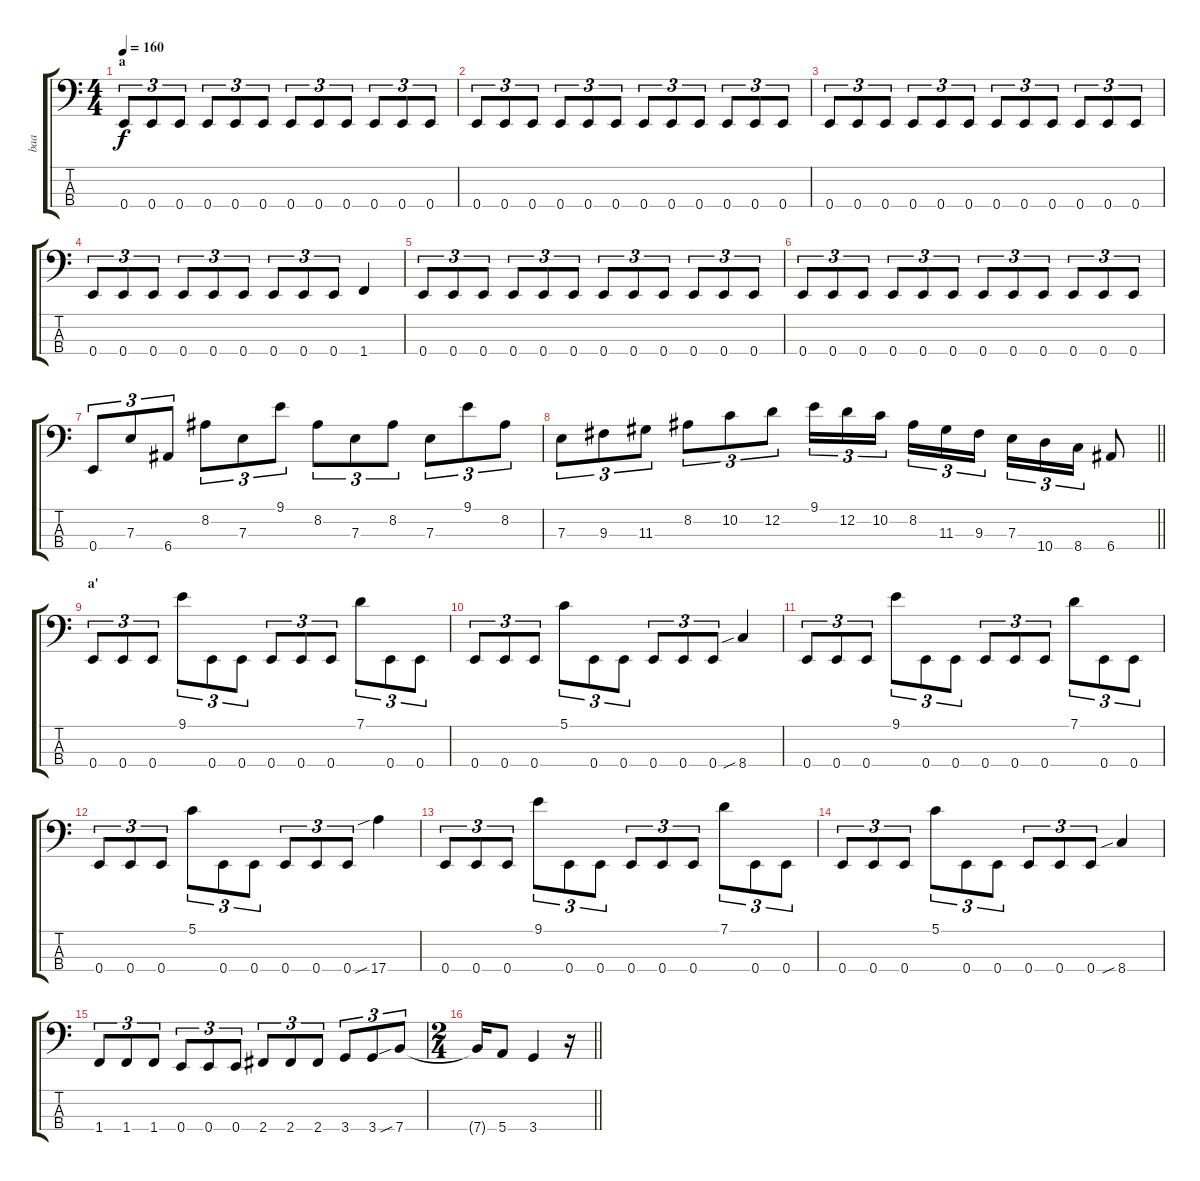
\track ("baa" "baa") {instrument electricbassfinger}
\staff {score tabs}
\tuning (G2 D2 A1 E1) {hide}
\ts (4 4)
\section ("" "a")
\tempo 160
\clef f4
\ks c
0.4.8{tu (3 2) dy f instrument electricbassfinger} 0.4.8{tu (3 2)} 0.4.8{tu (3 2)} 0.4.8{tu (3 2)} 0.4.8{tu (3 2)} 0.4.8{tu (3 2)} 0.4.8{tu (3 2)} 0.4.8{tu (3 2)} 0.4.8{tu (3 2)} 0.4.8{tu (3 2)} 0.4.8{tu (3 2)} 0.4.8{tu (3 2)} |
0.4.8{tu (3 2)} 0.4.8{tu (3 2)} 0.4.8{tu (3 2)} 0.4.8{tu (3 2)} 0.4.8{tu (3 2)} 0.4.8{tu (3 2)} 0.4.8{tu (3 2)} 0.4.8{tu (3 2)} 0.4.8{tu (3 2)} 0.4.8{tu (3 2)} 0.4.8{tu (3 2)} 0.4.8{tu (3 2)} |
0.4.8{tu (3 2)} 0.4.8{tu (3 2)} 0.4.8{tu (3 2)} 0.4.8{tu (3 2)} 0.4.8{tu (3 2)} 0.4.8{tu (3 2)} 0.4.8{tu (3 2)} 0.4.8{tu (3 2)} 0.4.8{tu (3 2)} 0.4.8{tu (3 2)} 0.4.8{tu (3 2)} 0.4.8{tu (3 2)} |
0.4.8{tu (3 2)} 0.4.8{tu (3 2)} 0.4.8{tu (3 2)} 0.4.8{tu (3 2)} 0.4.8{tu (3 2)} 0.4.8{tu (3 2)} 0.4.8{tu (3 2)} 0.4.8{tu (3 2)} 0.4.8{tu (3 2)} 1.4.4 |
0.4.8{tu (3 2)} 0.4.8{tu (3 2)} 0.4.8{tu (3 2)} 0.4.8{tu (3 2)} 0.4.8{tu (3 2)} 0.4.8{tu (3 2)} 0.4.8{tu (3 2)} 0.4.8{tu (3 2)} 0.4.8{tu (3 2)} 0.4.8{tu (3 2)} 0.4.8{tu (3 2)} 0.4.8{tu (3 2)} |
0.4.8{tu (3 2)} 0.4.8{tu (3 2)} 0.4.8{tu (3 2)} 0.4.8{tu (3 2)} 0.4.8{tu (3 2)} 0.4.8{tu (3 2)} 0.4.8{tu (3 2)} 0.4.8{tu (3 2)} 0.4.8{tu (3 2)} 0.4.8{tu (3 2)} 0.4.8{tu (3 2)} 0.4.8{tu (3 2)} |
0.4.8{tu (3 2)} 7.3.8{tu (3 2)} 6.4.8{tu (3 2)} 8.2.8{tu (3 2)} 7.3.8{tu (3 2)} 9.1.8{tu (3 2)} 8.2.8{tu (3 2)} 7.3.8{tu (3 2)} 8.2.8{tu (3 2)} 7.3.8{tu (3 2)} 9.1.8{tu (3 2)} 8.2.8{tu (3 2)} |
\barLineRight lightlight
7.3.8{tu (3 2)} 9.3.8{tu (3 2)} 11.3.8{tu (3 2)} 8.2.8{tu (3 2)} 10.2.8{tu (3 2)} 12.2.8{tu (3 2)} 9.1.16{tu (3 2)} 12.2.16{tu (3 2)} 10.2.16{tu (3 2)} 8.2.16{tu (3 2)} 11.3.16{tu (3 2)} 9.3.16{tu (3 2)} 7.3.16{tu (3 2)} 10.4.16{tu (3 2)} 8.4.16{tu (3 2)} 6.4.8 |
\section ("" "a'")
0.4.8{tu (3 2)} 0.4.8{tu (3 2)} 0.4.8{tu (3 2)} 9.1.8{tu (3 2)} 0.4.8{tu (3 2)} 0.4.8{tu (3 2)} 0.4.8{tu (3 2)} 0.4.8{tu (3 2)} 0.4.8{tu (3 2)} 7.1.8{tu (3 2)} 0.4.8{tu (3 2)} 0.4.8{tu (3 2)} |
0.4.8{tu (3 2)} 0.4.8{tu (3 2)} 0.4.8{tu (3 2)} 5.1.8{tu (3 2)} 0.4.8{tu (3 2)} 0.4.8{tu (3 2)} 0.4.8{tu (3 2)} 0.4.8{tu (3 2)} 0.4.8{tu (3 2)} 8.4{sib}.4 |
0.4.8{tu (3 2)} 0.4.8{tu (3 2)} 0.4.8{tu (3 2)} 9.1.8{tu (3 2)} 0.4.8{tu (3 2)} 0.4.8{tu (3 2)} 0.4.8{tu (3 2)} 0.4.8{tu (3 2)} 0.4.8{tu (3 2)} 7.1.8{tu (3 2)} 0.4.8{tu (3 2)} 0.4.8{tu (3 2)} |
0.4.8{tu (3 2)} 0.4.8{tu (3 2)} 0.4.8{tu (3 2)} 5.1.8{tu (3 2)} 0.4.8{tu (3 2)} 0.4.8{tu (3 2)} 0.4.8{tu (3 2)} 0.4.8{tu (3 2)} 0.4.8{tu (3 2)} 17.4{sib}.4 |
0.4.8{tu (3 2)} 0.4.8{tu (3 2)} 0.4.8{tu (3 2)} 9.1.8{tu (3 2)} 0.4.8{tu (3 2)} 0.4.8{tu (3 2)} 0.4.8{tu (3 2)} 0.4.8{tu (3 2)} 0.4.8{tu (3 2)} 7.1.8{tu (3 2)} 0.4.8{tu (3 2)} 0.4.8{tu (3 2)} |
0.4.8{tu (3 2)} 0.4.8{tu (3 2)} 0.4.8{tu (3 2)} 5.1.8{tu (3 2)} 0.4.8{tu (3 2)} 0.4.8{tu (3 2)} 0.4.8{tu (3 2)} 0.4.8{tu (3 2)} 0.4.8{tu (3 2)} 8.4{sib}.4 |
1.4.8{tu (3 2)} 1.4.8{tu (3 2)} 1.4.8{tu (3 2)} 0.4.8{tu (3 2)} 0.4.8{tu (3 2)} 0.4.8{tu (3 2)} 2.4.8{tu (3 2)} 2.4.8{tu (3 2)} 2.4.8{tu (3 2)} 3.4.8{tu (3 2)} 3.4.8{tu (3 2)} 7.4{sib}.8{tu (3 2)} |
\ts (2 4)
\barLineRight lightlight
7.4{t}.16 5.4.8 3.4.4 r.16
